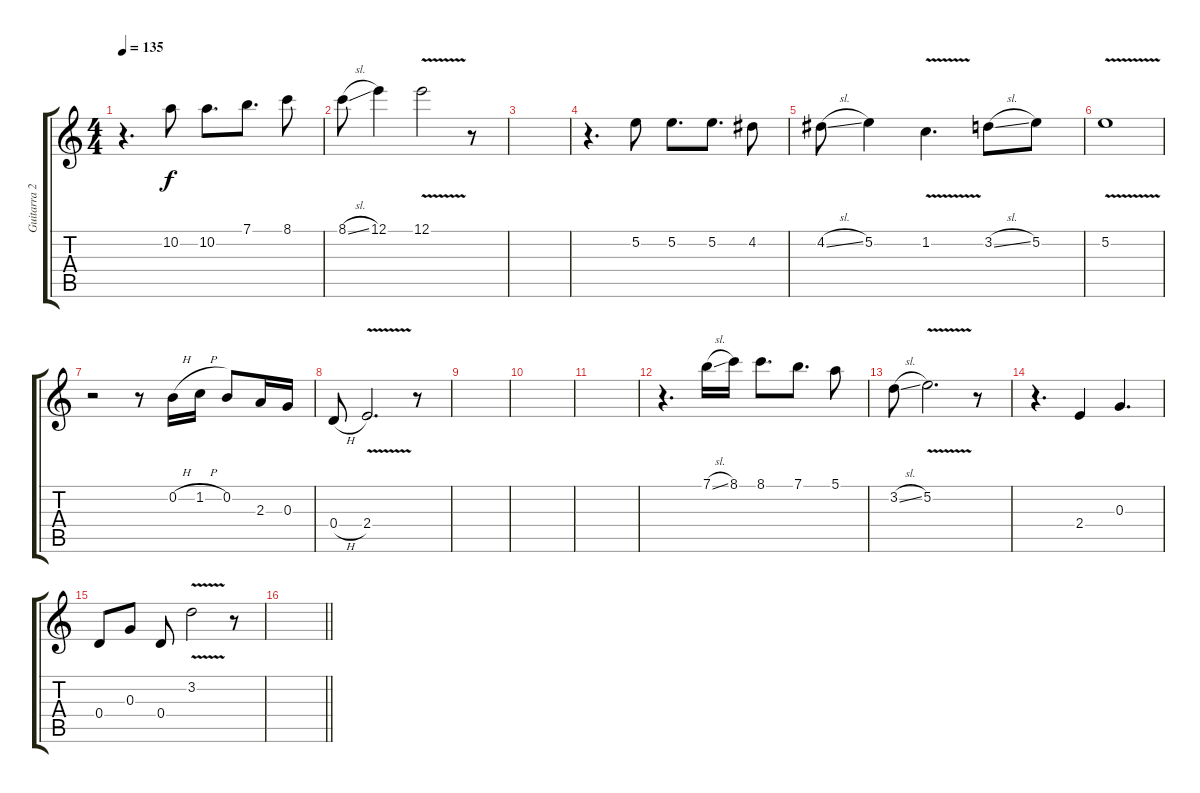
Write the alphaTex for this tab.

\track ("Guitarra 2" "Guitarra 2") {instrument acousticguitarsteel}
\staff {score tabs}
\tuning (E4 B3 G3 D3 A2 E2) {hide}
\ts (4 4)
\tempo 135
\clef g2
\ks c
r.4{d dy f} 10.2.8 10.2.8{d} 7.1.8{d} 8.1.8 |
8.1{sl}.8 12.1.4 12.1{v}.2 r.8 |
|
r.4{d} 5.2.8 5.2.8{d} 5.2.8{d} 4.2.8 |
4.2{sl}.8 5.2.4 1.2{v}.4{d} 3.2{sl}.8 5.2.8 |
5.2{v}.1 |
r.2 r.8 0.2{h}.16 1.2{h}.16 0.2.8 2.3.16 0.3.16 |
0.4{h}.8 2.4{v}.2{d} r.8 |
|
|
|
r.4{d} 7.1{sl}.16 8.1.16 8.1.8{d} 7.1.8{d} 5.1.8 |
3.2{sl}.8 5.2{v}.2{d} r.8 |
r.4{d} 2.4.4 0.3.4{d} |
0.4.8 0.3.8 0.4.8 3.2{v}.2 r.8 |
\barLineRight lightlight
